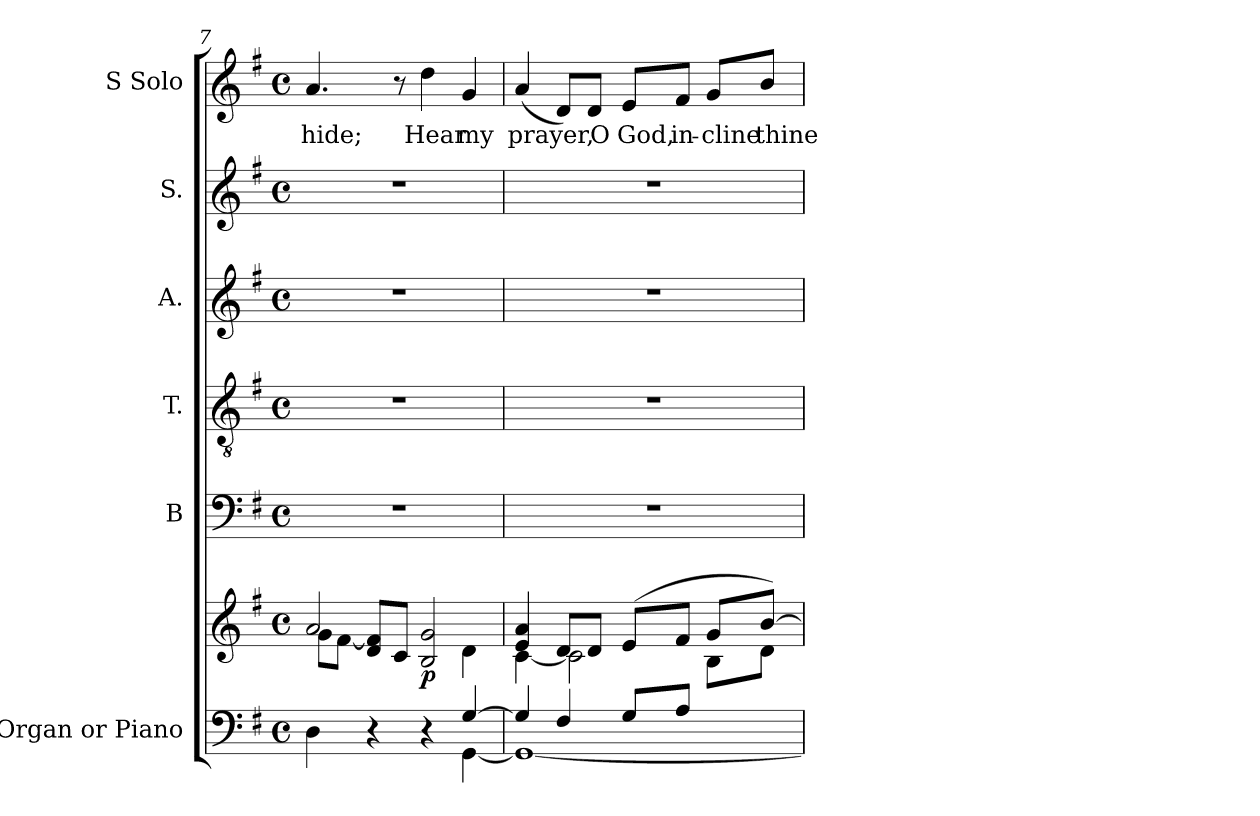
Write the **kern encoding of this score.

**kern	**kern	**dynam	**kern	**kern	**kern	**kern	**kern	**text
*part6	*part6	*part6	*part5	*part4	*part3	*part2	*part1	*part1
*staff7	*staff6	*staff6/7	*staff5	*staff4	*staff3	*staff2	*staff1	*staff1
*I"Organ or  Piano	*	*	*I"B	*I"T.	*I"A.	*I"S.	*I"S    Solo	*
*	*	*	*I'B.	*I'T.	*I'A.	*I'S.	*I'S.	*
*clefF4	*clefG2	*	*clefF4	*clefGv2	*clefG2	*clefG2	*clefG2	*
*	*	*	*	*ITrd7c12	*	*	*	*
*k[f#]	*k[f#]	*	*k[f#]	*k[f#]	*k[f#]	*k[f#]	*k[f#]	*
*G:	*G:	*	*G:	*G:	*G:	*G:	*G:	*
*M4/4	*M4/4	*	*M4/4	*M4/4	*M4/4	*M4/4	*M4/4	*
*met(c)	*met(c)	*	*met(c)	*met(c)	*met(c)	*met(c)	*met(c)	*
=7	=7	=7	=7	=7	=7	=7	=7	=7
*^	*^	*	*	*	*	*	*	*
4D\	2.ryy	2a/	8g\L	.	1r	1r	1r	1r	4.a/	hide;
.	.	.	[8f#\J	.	.	.	.	.	.	.
4r	.	.	8d/ 8f#]/L	.	.	.	.	.	.	.
.	.	.	8c/J	.	.	.	.	.	8r	.
!	!	!	!	!LO:DY:b	!	!	!	!	!	!
4r	.	2B/ 2g/	4ryy	p	.	.	.	.	4dd\	Hear
[4G/	[4GG\	.	4d\	.	.	.	.	.	4g/	my
=8	=8	=8	=8	=8	=8	=8	=8	=8	=8	=8
*	*	*	*^	*	*	*	*	*	*	*
4G/]	1GG_	4e/ 4a/	[4c\	2.ryy	.	1r	1r	1r	1r	(4a/	prayer,
4F#/	.	8d/L	2c\]	.	.	.	.	.	.	8d/L)	.
.	.	8d/J	.	.	.	.	.	.	.	8d/J	O
8G/L	.	(8e/L	.	.	.	.	.	.	.	8e/L	God,
8A/J	.	8f#/J	.	.	.	.	.	.	.	8f#/J	in-
4ryy	.	8g:/L	4ryy	8B\L	.	.	.	.	.	8g/L	-cline
.	.	[8b/J)	.	8d\J	.	.	.	.	.	8b/J	thine
*v	*v	*	*	*	*	*	*	*	*	*	*
*	*v	*v	*v	*	*	*	*	*	*	*
=	=	=	=	=	=	=	=	=
*-	*-	*-	*-	*-	*-	*-	*-	*-
